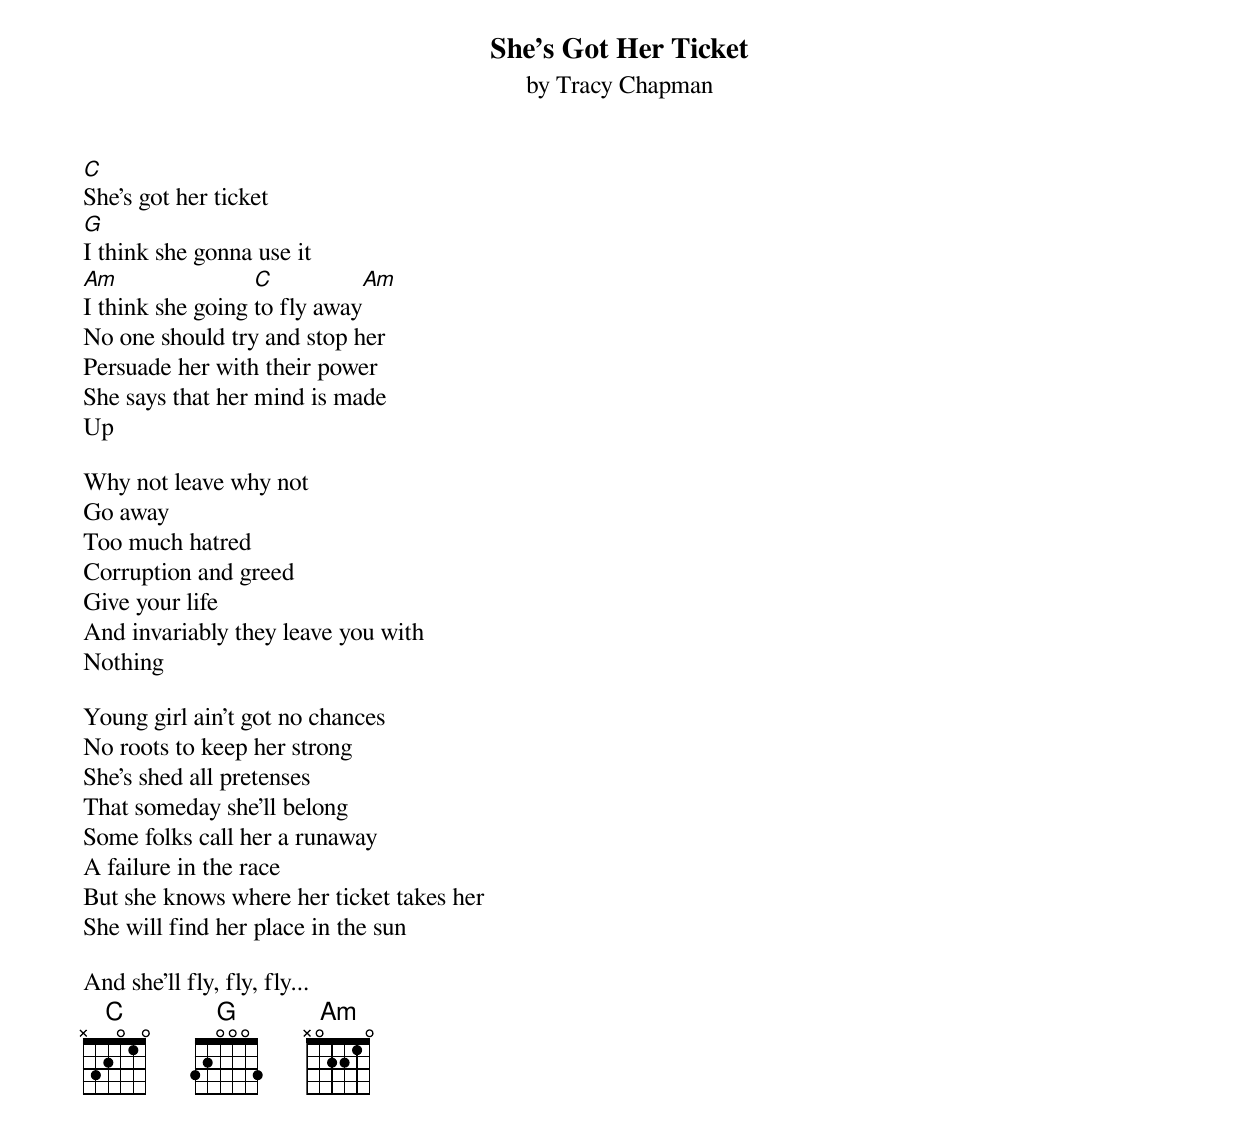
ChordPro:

{title:She's Got Her Ticket}
{st:by Tracy Chapman}
[C]She's got her ticket
[G]I think she gonna use it
[Am]I think she going [C]to fly away[Am]
No one should try and stop her
Persuade her with their power
She says that her mind is made
Up

Why not leave why not
Go away
Too much hatred
Corruption and greed
Give your life
And invariably they leave you with
Nothing

Young girl ain't got no chances
No roots to keep her strong
She's shed all pretenses
That someday she'll belong
Some folks call her a runaway
A failure in the race
But she knows where her ticket takes her
She will find her place in the sun

And she'll fly, fly, fly...
